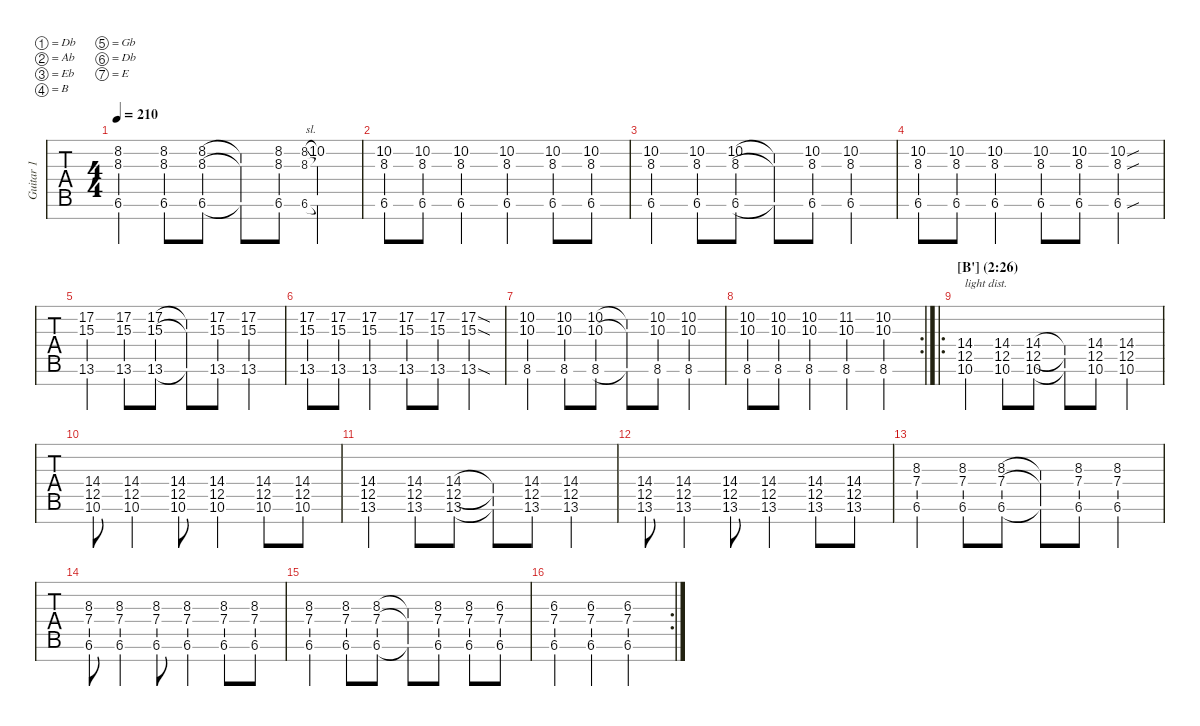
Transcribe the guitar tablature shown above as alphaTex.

\defaultSystemsLayout 4
\hideDynamics
\bracketExtendMode nobrackets
\multiTrackTrackNamePolicy allsystems
\firstSystemTrackNameMode fullname
\otherSystemsTrackNameMode fullname
\track ("Guitar 1" "Gtr. 1") {solo instrument overdrivenguitar}
\staff {tabs}
\tuning (Db4 Ab3 Eb3 B2 Gb2 Db2 E1)
\ts (4 4)
\tempo 210
\clef g2
\ks c
(6.6 8.2 8.3).4{dy mf} (6.6 8.2 8.3).8 (6.6 8.2 8.3).8 (6.6{t} 8.2{t} 8.3{t}).8 (6.6 8.2 8.3).8 (8.2{sl} 8.3 6.6).8{gr onbeat} (10.2{acc #} 8.3{t} 6.6{t}).4 |
(6.6 8.3 10.2{acc #}).8 (6.6 8.3 10.2{acc #}).8 (6.6 8.3 10.2{acc #}).4 (6.6 8.3 10.2{acc #}).4 (6.6 8.3 10.2{acc #}).8 (6.6 8.3 10.2{acc #}).8 |
(6.6 8.3 10.2{acc #}).4 (6.6 8.3 10.2{acc #}).8 (6.6 8.3 10.2{acc #}).8 (6.6{t} 8.3{t} 10.2{t acc #}).8 (6.6 8.3 10.2{acc #}).8 (6.6 8.3 10.2{acc #}).4 |
(6.6 8.3 10.2{acc #}).8 (6.6 8.3 10.2{acc #}).8 (6.6 8.3 10.2{acc #}).4 (6.6 8.3 10.2{acc #}).8 (6.6 8.3 10.2{acc #}).8 (6.6{sou} 8.3{sou} 10.2{sou acc #}).4 |
(15.3{acc #} 17.2{acc #} 13.6).4 (15.3{acc #} 17.2{acc #} 13.6).8 (15.3{acc #} 17.2{acc #} 13.6).8 (15.3{t acc #} 17.2{t acc #} 13.6{t}).8 (15.3{acc #} 17.2{acc #} 13.6).8 (15.3{acc #} 17.2{acc #} 13.6).4 |
(15.3{acc #} 17.2{acc #} 13.6).8 (15.3{acc #} 17.2{acc #} 13.6).8 (15.3{acc #} 17.2{acc #} 13.6).4 (15.3{acc #} 17.2{acc #} 13.6).8 (15.3{acc #} 17.2{acc #} 13.6).8 (15.3{sod acc #} 17.2{sod acc #} 13.6{sod}).4 |
(8.6 10.2{acc #} 10.3{acc #}).4 (8.6 10.2{acc #} 10.3{acc #}).8 (8.6 10.2{acc #} 10.3{acc #}).8 (8.6{t} 10.2{t acc #} 10.3{t acc #}).8 (8.6 10.2{acc #} 10.3{acc #}).8 (8.6 10.2{acc #} 10.3{acc #}).4 |
\rc 2
(8.6 10.2{acc #} 10.3{acc #}).8 (8.6 10.2{acc #} 10.3{acc #}).8 (8.6 10.2{acc #} 10.3{acc #}).4 (8.6 11.2 10.3{acc #}).4 (8.6 10.2{acc #} 10.3{acc #}).4 |
\ro
\section ("" "[B'] (2:26)")
(14.4{acc #} 12.5{acc #} 10.6).4{txt "light dist." dy p} (14.4{acc #} 12.5{acc #} 10.6).8 (14.4{acc #} 12.5{acc #} 10.6).8 (14.4{t acc #} 12.5{t acc #} 10.6{t}).8 (14.4{acc #} 12.5{acc #} 10.6).8 (14.4{acc #} 12.5{acc #} 10.6).4 |
(14.4{acc #} 12.5{acc #} 10.6).8 (14.4{acc #} 12.5{acc #} 10.6).4 (14.4{acc #} 12.5{acc #} 10.6).8 (14.4{acc #} 12.5{acc #} 10.6).4 (14.4{acc #} 12.5{acc #} 10.6).8 (14.4{acc #} 12.5{acc #} 10.6).8 |
(14.4{acc #} 12.5{acc #} 13.6).4 (14.4{acc #} 12.5{acc #} 13.6).8 (14.4{acc #} 12.5{acc #} 13.6).8 (14.4{t acc #} 12.5{t acc #} 13.6{t}).8 (14.4{acc #} 12.5{acc #} 13.6).8 (14.4{acc #} 12.5{acc #} 13.6).4 |
(14.4{acc #} 12.5{acc #} 13.6).8 (14.4{acc #} 12.5{acc #} 13.6).4 (14.4{acc #} 12.5{acc #} 13.6).8 (14.4{acc #} 12.5{acc #} 13.6).4 (14.4{acc #} 12.5{acc #} 13.6).8 (14.4{acc #} 12.5{acc #} 13.6).8 |
(8.3 7.4{acc #} 6.6).4 (8.3 7.4{acc #} 6.6).8 (8.3 7.4{acc #} 6.6).8 (8.3{t} 7.4{t acc #} 6.6{t}).8 (8.3 7.4{acc #} 6.6).8 (8.3 7.4{acc #} 6.6).4 |
(8.3 7.4{acc #} 6.6).8 (8.3 7.4{acc #} 6.6).4 (8.3 7.4{acc #} 6.6).8 (8.3 7.4{acc #} 6.6).4 (8.3 7.4{acc #} 6.6).8 (8.3 7.4{acc #} 6.6).8 |
(8.3 7.4{acc #} 6.6).4 (8.3 7.4{acc #} 6.6).8 (8.3 7.4{acc #} 6.6).8 (8.3{t} 7.4{t acc #} 6.6{t}).8 (8.3 7.4{acc #} 6.6).8 (8.3 7.4{acc #} 6.6).8 (6.3 7.4{acc #} 6.6).8 |
\rc 2
(6.3 7.4{acc #} 6.6).4 (6.3 7.4{acc #} 6.6).4 (6.3 7.4{acc #} 6.6).2
